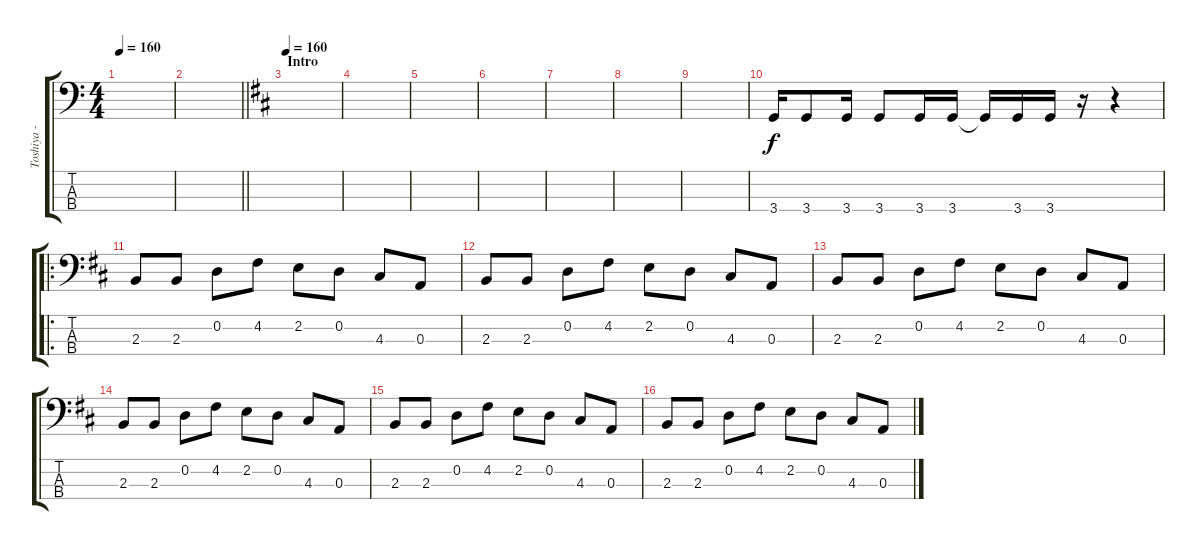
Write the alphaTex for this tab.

\track ("Toshiya - Bass" "Toshiya - ") {instrument electricbasspick}
\staff {score tabs}
\tuning (G2 D2 A1 E1) {hide}
\ts (4 4)
\tempo 160
\tempo 215
\tempo 160
\clef f4
\ks c
|
\barLineRight lightlight
|
\section ("" "Intro")
\tempo 160
\ks d
|
|
|
|
|
|
|
3.4.16 3.4.8 3.4.16 3.4.8 3.4.16 3.4.16 3.4{t}.16 3.4.16 3.4.16 r.16 r.4 |
\ro
2.3.8 2.3.8 0.2.8 4.2.8 2.2.8 0.2.8 4.3.8 0.3.8 |
2.3.8 2.3.8 0.2.8 4.2.8 2.2.8 0.2.8 4.3.8 0.3.8 |
2.3.8 2.3.8 0.2.8 4.2.8 2.2.8 0.2.8 4.3.8 0.3.8 |
2.3.8 2.3.8 0.2.8 4.2.8 2.2.8 0.2.8 4.3.8 0.3.8 |
2.3.8 2.3.8 0.2.8 4.2.8 2.2.8 0.2.8 4.3.8 0.3.8 |
2.3.8 2.3.8 0.2.8 4.2.8 2.2.8 0.2.8 4.3.8 0.3.8
